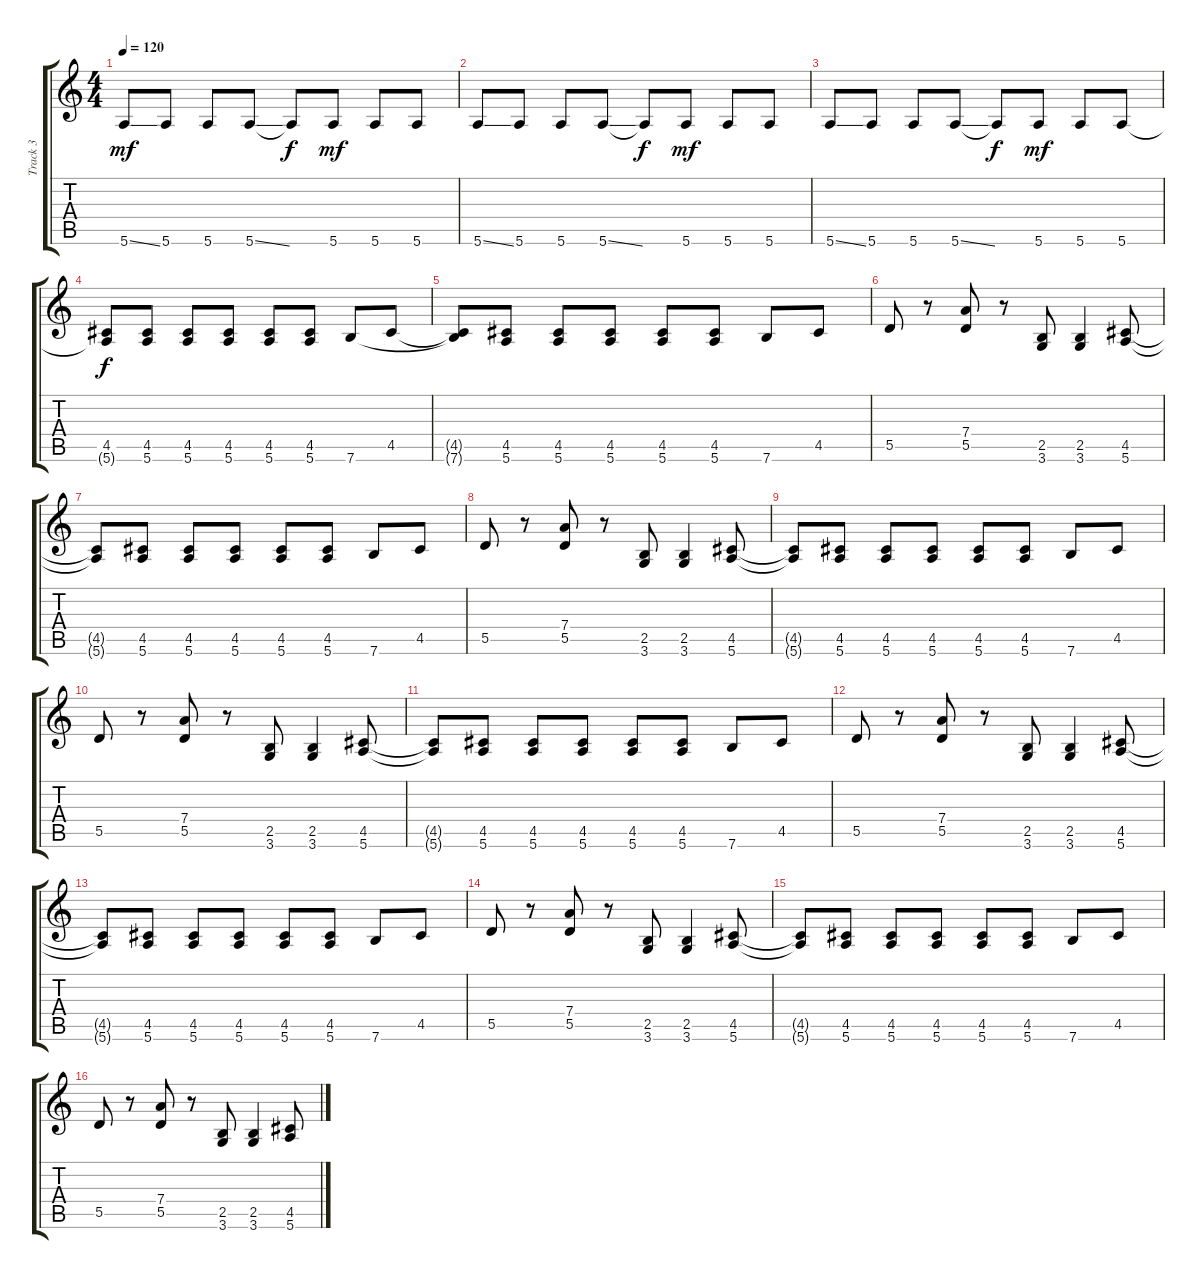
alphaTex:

\track ("Track 3" "Track 3") {instrument electricguitarclean}
\staff {score tabs}
\tuning (E4 B3 G3 D3 A2 E2) {hide}
\ts (4 4)
\tempo 120
\clef g2
\ks c
5.6{ss}.8{dy mf} 5.6.8 5.6.8 5.6{ss}.8 5.6{t}.8{dy f} 5.6.8{dy mf} 5.6.8 5.6.8 |
5.6{ss}.8 5.6.8 5.6.8 5.6{ss}.8 5.6{t}.8{dy f} 5.6.8{dy mf} 5.6.8 5.6.8 |
5.6{ss}.8 5.6.8 5.6.8 5.6{ss}.8 5.6{t}.8{dy f} 5.6.8{dy mf} 5.6.8 5.6.8 |
(4.5 5.6{t}).8{dy f} (4.5 5.6).8 (4.5 5.6).8 (4.5 5.6).8 (4.5 5.6).8 (4.5 5.6).8 7.6.8 4.5.8 |
(4.5{t} 7.6{t}).8 (4.5 5.6).8 (4.5 5.6).8 (4.5 5.6).8 (4.5 5.6).8 (4.5 5.6).8 7.6.8 4.5.8 |
5.5.8 r.8 (7.4 5.5).8 r.8 (2.5 3.6).8 (2.5 3.6).4 (4.5 5.6).8 |
(4.5{t} 5.6{t}).8 (4.5 5.6).8 (4.5 5.6).8 (4.5 5.6).8 (4.5 5.6).8 (4.5 5.6).8 7.6.8 4.5.8 |
5.5.8 r.8 (7.4 5.5).8 r.8 (2.5 3.6).8 (2.5 3.6).4 (4.5 5.6).8 |
(4.5{t} 5.6{t}).8 (4.5 5.6).8 (4.5 5.6).8 (4.5 5.6).8 (4.5 5.6).8 (4.5 5.6).8 7.6.8 4.5.8 |
5.5.8 r.8 (7.4 5.5).8 r.8 (2.5 3.6).8 (2.5 3.6).4 (4.5 5.6).8 |
(4.5{t} 5.6{t}).8 (4.5 5.6).8 (4.5 5.6).8 (4.5 5.6).8 (4.5 5.6).8 (4.5 5.6).8 7.6.8 4.5.8 |
5.5.8 r.8 (7.4 5.5).8 r.8 (2.5 3.6).8 (2.5 3.6).4 (4.5 5.6).8 |
(4.5{t} 5.6{t}).8 (4.5 5.6).8 (4.5 5.6).8 (4.5 5.6).8 (4.5 5.6).8 (4.5 5.6).8 7.6.8 4.5.8 |
5.5.8 r.8 (7.4 5.5).8 r.8 (2.5 3.6).8 (2.5 3.6).4 (4.5 5.6).8 |
(4.5{t} 5.6{t}).8 (4.5 5.6).8 (4.5 5.6).8 (4.5 5.6).8 (4.5 5.6).8 (4.5 5.6).8 7.6.8 4.5.8 |
5.5.8 r.8 (7.4 5.5).8 r.8 (2.5 3.6).8 (2.5 3.6).4 (4.5 5.6).8
